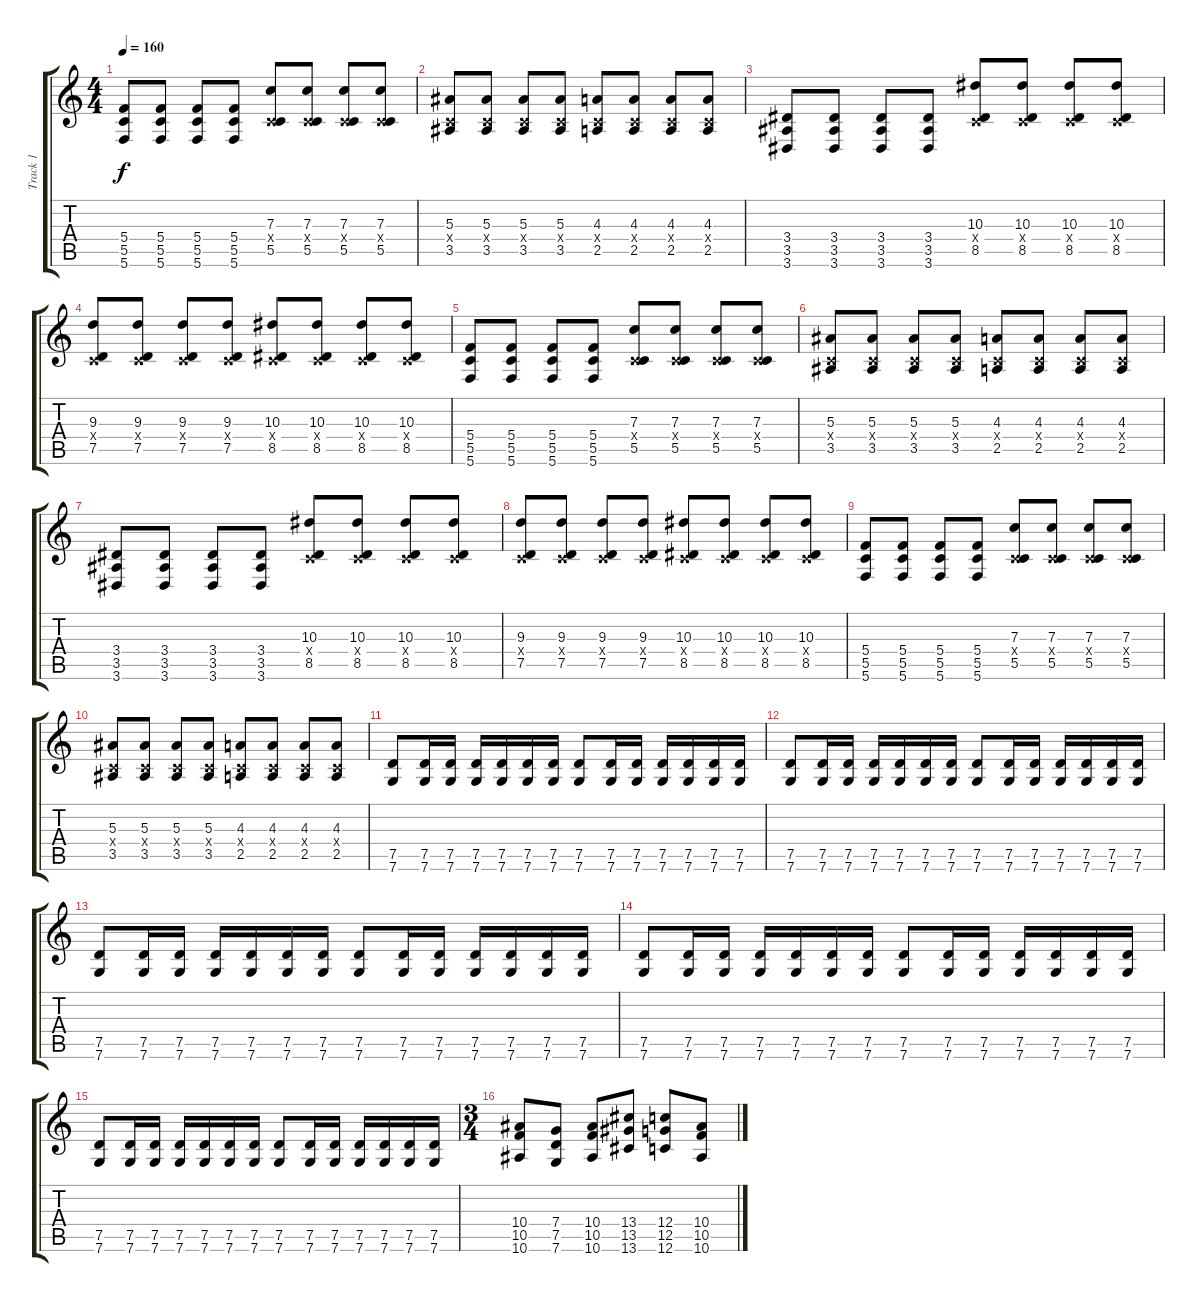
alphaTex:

\track ("Track 1" "Track 1") {instrument acousticguitarnylon}
\staff {score tabs}
\tuning (D4 A3 F3 C3 G2 C2) {hide}
\ts (4 4)
\tempo 160
\clef g2
\ks c
(5.4 5.5 5.6).8{dy f} (5.4 5.5 5.6).8 (5.4 5.5 5.6).8 (5.4 5.5 5.6).8 (7.3 0.4{x} 5.5).8 (7.3 0.4{x} 5.5).8 (7.3 0.4{x} 5.5).8 (7.3 0.4{x} 5.5).8 |
(5.3 0.4{x} 3.5).8 (5.3 0.4{x} 3.5).8 (5.3 0.4{x} 3.5).8 (5.3 0.4{x} 3.5).8 (4.3 0.4{x} 2.5).8 (4.3 0.4{x} 2.5).8 (4.3 0.4{x} 2.5).8 (4.3 0.4{x} 2.5).8 |
(3.4 3.5 3.6).8{instrument distortionguitar} (3.4 3.5 3.6).8 (3.4 3.5 3.6).8 (3.4 3.5 3.6).8 (10.3 0.4{x} 8.5).8 (10.3 0.4{x} 8.5).8 (10.3 0.4{x} 8.5).8 (10.3 0.4{x} 8.5).8 |
(9.3 0.4{x} 7.5).8 (9.3 0.4{x} 7.5).8 (9.3 0.4{x} 7.5).8 (9.3 0.4{x} 7.5).8 (10.3 0.4{x} 8.5).8 (10.3 0.4{x} 8.5).8 (10.3 0.4{x} 8.5).8 (10.3 0.4{x} 8.5).8 |
(5.4 5.5 5.6).8 (5.4 5.5 5.6).8 (5.4 5.5 5.6).8 (5.4 5.5 5.6).8 (7.3 0.4{x} 5.5).8 (7.3 0.4{x} 5.5).8 (7.3 0.4{x} 5.5).8 (7.3 0.4{x} 5.5).8 |
(5.3 0.4{x} 3.5).8 (5.3 0.4{x} 3.5).8 (5.3 0.4{x} 3.5).8 (5.3 0.4{x} 3.5).8 (4.3 0.4{x} 2.5).8 (4.3 0.4{x} 2.5).8 (4.3 0.4{x} 2.5).8 (4.3 0.4{x} 2.5).8 |
(3.4 3.5 3.6).8{instrument distortionguitar} (3.4 3.5 3.6).8 (3.4 3.5 3.6).8 (3.4 3.5 3.6).8 (10.3 0.4{x} 8.5).8 (10.3 0.4{x} 8.5).8 (10.3 0.4{x} 8.5).8 (10.3 0.4{x} 8.5).8 |
(9.3 0.4{x} 7.5).8 (9.3 0.4{x} 7.5).8 (9.3 0.4{x} 7.5).8 (9.3 0.4{x} 7.5).8 (10.3 0.4{x} 8.5).8 (10.3 0.4{x} 8.5).8 (10.3 0.4{x} 8.5).8 (10.3 0.4{x} 8.5).8 |
(5.4 5.5 5.6).8 (5.4 5.5 5.6).8 (5.4 5.5 5.6).8 (5.4 5.5 5.6).8 (7.3 0.4{x} 5.5).8 (7.3 0.4{x} 5.5).8 (7.3 0.4{x} 5.5).8 (7.3 0.4{x} 5.5).8 |
(5.3 0.4{x} 3.5).8 (5.3 0.4{x} 3.5).8 (5.3 0.4{x} 3.5).8 (5.3 0.4{x} 3.5).8 (4.3 0.4{x} 2.5).8 (4.3 0.4{x} 2.5).8 (4.3 0.4{x} 2.5).8 (4.3 0.4{x} 2.5).8 |
(7.5 7.6).8 (7.5 7.6).16 (7.5 7.6).16 (7.5 7.6).16 (7.5 7.6).16 (7.5 7.6).16 (7.5 7.6).16 (7.5 7.6).8 (7.5 7.6).16 (7.5 7.6).16 (7.5 7.6).16 (7.5 7.6).16 (7.5 7.6).16 (7.5 7.6).16 |
(7.5 7.6).8 (7.5 7.6).16 (7.5 7.6).16 (7.5 7.6).16 (7.5 7.6).16 (7.5 7.6).16 (7.5 7.6).16 (7.5 7.6).8 (7.5 7.6).16 (7.5 7.6).16 (7.5 7.6).16 (7.5 7.6).16 (7.5 7.6).16 (7.5 7.6).16 |
(7.5 7.6).8 (7.5 7.6).16 (7.5 7.6).16 (7.5 7.6).16 (7.5 7.6).16 (7.5 7.6).16 (7.5 7.6).16 (7.5 7.6).8 (7.5 7.6).16 (7.5 7.6).16 (7.5 7.6).16 (7.5 7.6).16 (7.5 7.6).16 (7.5 7.6).16 |
(7.5 7.6).8 (7.5 7.6).16 (7.5 7.6).16 (7.5 7.6).16 (7.5 7.6).16 (7.5 7.6).16 (7.5 7.6).16 (7.5 7.6).8 (7.5 7.6).16 (7.5 7.6).16 (7.5 7.6).16 (7.5 7.6).16 (7.5 7.6).16 (7.5 7.6).16 |
(7.5 7.6).8 (7.5 7.6).16 (7.5 7.6).16 (7.5 7.6).16 (7.5 7.6).16 (7.5 7.6).16 (7.5 7.6).16 (7.5 7.6).8 (7.5 7.6).16 (7.5 7.6).16 (7.5 7.6).16 (7.5 7.6).16 (7.5 7.6).16 (7.5 7.6).16 |
\ts (3 4)
(10.4 10.5 10.6).8 (7.4 7.5 7.6).8 (10.4 10.5 10.6).8 (13.4 13.5 13.6).8 (12.4 12.5 12.6).8 (10.4 10.5 10.6).8
